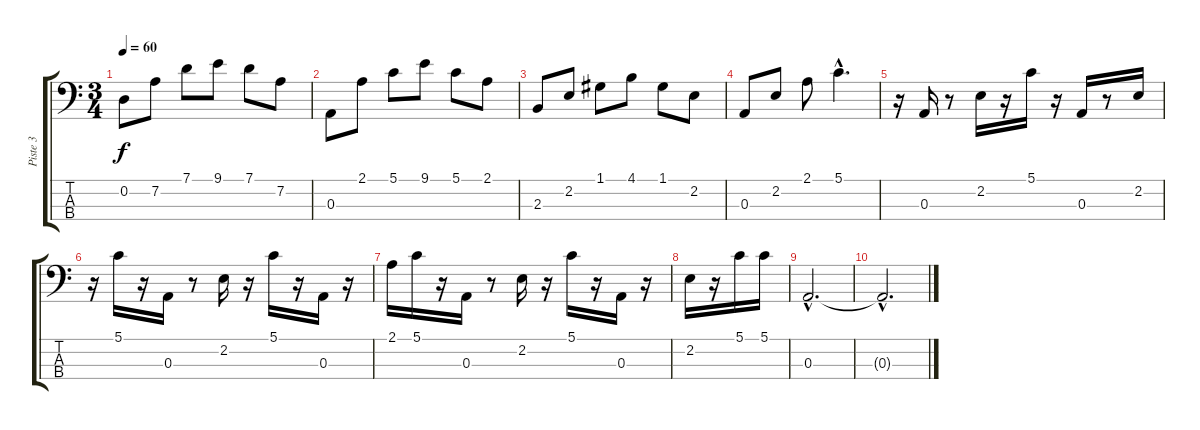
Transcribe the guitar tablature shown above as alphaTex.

\track ("Piste 3" "Piste 3") {instrument electricbasspick}
\staff {score tabs}
\tuning (G2 D2 A1 E1) {hide}
\ts (3 4)
\tempo 60
\clef f4
\ks c
0.2.8{dy f} 7.2.8 7.1.8 9.1.8 7.1.8 7.2.8 |
0.3.8 2.1.8 5.1.8 9.1.8 5.1.8 2.1.8 |
2.3.8 2.2.8 1.1.8 4.1.8 1.1.8 2.2.8 |
0.3.8 2.2.8 2.1.8 5.1{hac}.4{d} |
r.16 0.3.16 r.8 2.2.16 r.16 5.1.16 r.16 0.3.16 r.8 2.2.16 |
r.16 5.1.16 r.16 0.3.16 r.8 2.2.16 r.16 5.1.16 r.16 0.3.16 r.16 |
2.1.16 5.1.16 r.16 0.3.16 r.8 2.2.16 r.16 5.1.16 r.16 0.3.16 r.16 |
2.2.16 r.16 5.1.16 5.1.16 |
0.3{hac}.2{d} |
0.3{hac t}.2{d}
